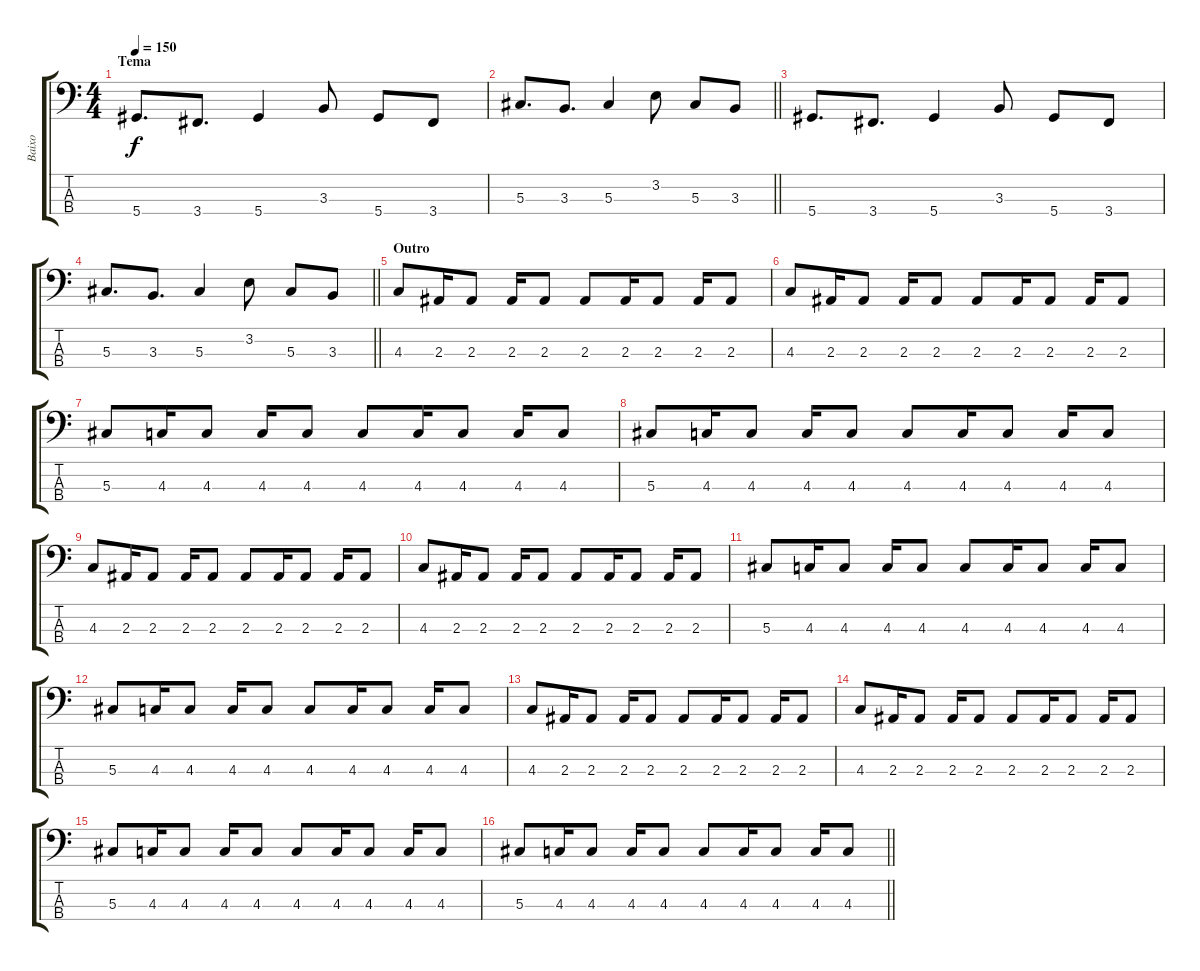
\track ("Baixo" "Baixo") {instrument electricbassfinger}
\staff {score tabs}
\tuning (Gb2 Db2 Ab1 Eb1) {hide}
\ts (4 4)
\section ("" "Tema")
\tempo 150
\clef f4
\ks c
5.4.8{d dy f} 3.4.8{d} 5.4.4 3.3.8 5.4.8 3.4.8 |
\barLineRight lightlight
5.3.8{d} 3.3.8{d} 5.3.4 3.2.8 5.3.8 3.3.8 |
5.4.8{d} 3.4.8{d} 5.4.4 3.3.8 5.4.8 3.4.8 |
\barLineRight lightlight
5.3.8{d} 3.3.8{d} 5.3.4 3.2.8 5.3.8 3.3.8 |
\section ("" "Outro")
4.3.8 2.3.16 2.3.8 2.3.16 2.3.8 2.3.8 2.3.16 2.3.8 2.3.16 2.3.8 |
4.3.8 2.3.16 2.3.8 2.3.16 2.3.8 2.3.8 2.3.16 2.3.8 2.3.16 2.3.8 |
5.3.8 4.3.16 4.3.8 4.3.16 4.3.8 4.3.8 4.3.16 4.3.8 4.3.16 4.3.8 |
5.3.8 4.3.16 4.3.8 4.3.16 4.3.8 4.3.8 4.3.16 4.3.8 4.3.16 4.3.8 |
4.3.8 2.3.16 2.3.8 2.3.16 2.3.8 2.3.8 2.3.16 2.3.8 2.3.16 2.3.8 |
4.3.8 2.3.16 2.3.8 2.3.16 2.3.8 2.3.8 2.3.16 2.3.8 2.3.16 2.3.8 |
5.3.8 4.3.16 4.3.8 4.3.16 4.3.8 4.3.8 4.3.16 4.3.8 4.3.16 4.3.8 |
5.3.8 4.3.16 4.3.8 4.3.16 4.3.8 4.3.8 4.3.16 4.3.8 4.3.16 4.3.8 |
4.3.8 2.3.16 2.3.8 2.3.16 2.3.8 2.3.8 2.3.16 2.3.8 2.3.16 2.3.8 |
4.3.8 2.3.16 2.3.8 2.3.16 2.3.8 2.3.8 2.3.16 2.3.8 2.3.16 2.3.8 |
5.3.8 4.3.16 4.3.8 4.3.16 4.3.8 4.3.8 4.3.16 4.3.8 4.3.16 4.3.8 |
\barLineRight lightlight
5.3.8 4.3.16 4.3.8 4.3.16 4.3.8 4.3.8 4.3.16 4.3.8 4.3.16 4.3.8
